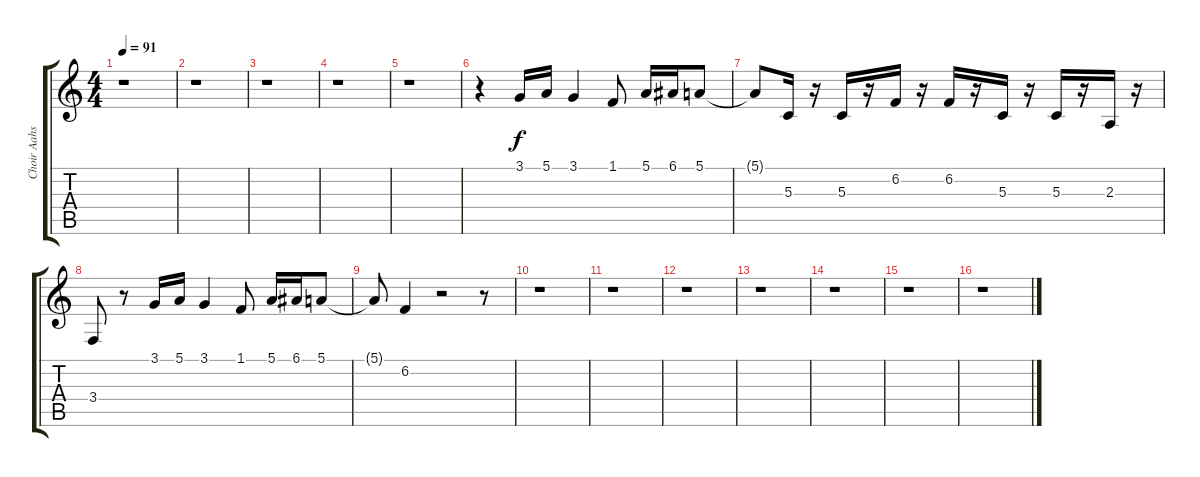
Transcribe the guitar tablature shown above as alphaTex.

\track ("Choir Aahs" "Choir Aahs") {instrument choiraahs}
\staff {score tabs}
\tuning (E4 B3 G3 D3 A2 E2) {hide}
\ts (4 4)
\tempo 91
\clef g2
\ks c
r.1{dy f} |
r.1 |
r.1 |
r.1 |
r.1 |
r.4 3.1.16 5.1.16 3.1.4 1.1.8 5.1.16 6.1.16 5.1.8 |
5.1{t}.8 5.3.16 r.16 5.3.16 r.16 6.2.16 r.16 6.2.16 r.16 5.3.16 r.16 5.3.16 r.16 2.3.16 r.16 |
3.4.8 r.8 3.1.16 5.1.16 3.1.4 1.1.8 5.1.16 6.1.16 5.1.8 |
5.1{t}.8 6.2.4 r.2 r.8 |
r.1 |
r.1 |
r.1 |
r.1 |
r.1 |
r.1 |
r.1
